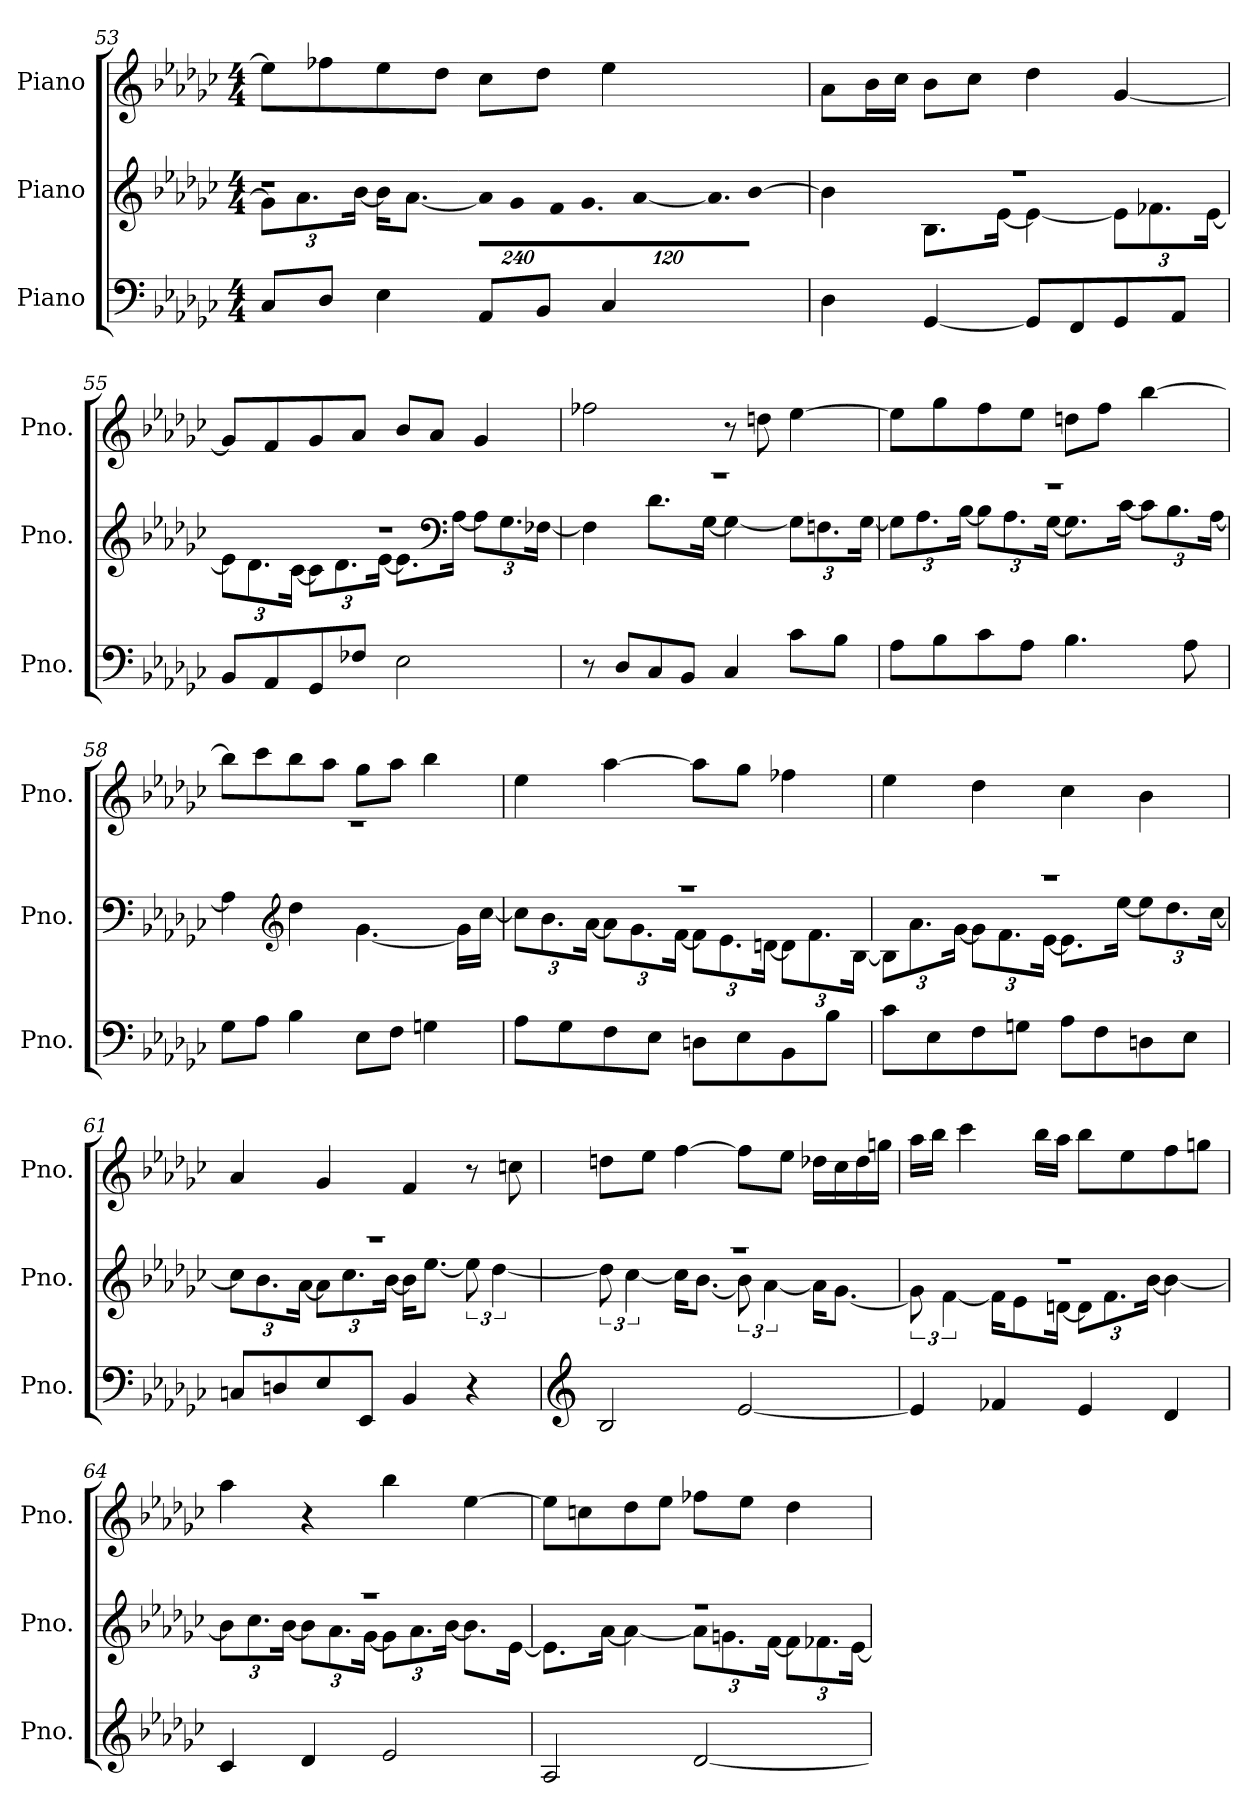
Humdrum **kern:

**kern	**kern	**kern
*part3	*part2	*part1
*staff3	*staff2	*staff1
*I"Piano	*I"Piano	*I"Piano
*I'Pno.	*I'Pno.	*I'Pno.
!!LO:LB:g=z
*clefF4	*clefG2	*clefG2
*k[b-e-a-d-g-c-]	*k[b-e-a-d-g-c-]	*k[b-e-a-d-g-c-]
*M4/4	*M4/4	*M4/4
=53	=53	=53
*	*^	*
*	*	*Xbrackettup	*
8C-/L	1r	12g-\L]	8ee-\L]
.	.	12.a-\	.
8D-/J	.	.	8ff-X\
.	.	[24b-\Jk	.
4E-\	.	16b-\KL]	8ee-\
.	.	[8.a-\J	.
.	.	.	8dd-\J
!	!	!LO:N:vis=16	!
8AA-/L	.	1920%137a-\LL]	8cc-\L
!	!	!LO:N:vis=16	!
.	.	1920%137g-\	.
8BB-/J	.	.	8dd-\J
!	!	!LO:N:vis=16	!
.	.	1920%137f\	.
!	!	!LO:N:vis=16.	!
.	.	960%103g-\	.
4C-/	.	.	4ee-\
!	!	!LO:N:vis=32	!
.	.	[640%23a-\K	.
!	!	!LO:N:vis=16.	!
.	.	960%103a-\]	.
!	!	!LO:N:vis=32	!
.	.	[640%23b-\JJk	.
1920ryy	1920ryy	.	1920ryy
=54	=54	=54	=54
4D-\	1r	4b-\]	8a-\L
.	.	.	16b-\L
.	.	.	16cc-\JJ
[4GG-/	.	8.B-\L	8b-\L
.	.	.	8cc-\J
.	.	[16e-\Jk	.
8GG-/L]	.	4e-\_	4dd-\
8FF/	.	.	.
8GG-/	.	12e-\L]	[4g-/
.	.	12.f-X\	.
8AA-/J	.	.	.
.	.	[24e-\Jk	.
!!LO:LB:g=z
=55	=55	=55	=55
8BB-/L	1r	12e-\L]	8g-/L]
.	.	12.d-\	.
8AA-/	.	.	8f/
.	.	[24c-\Jk	.
8GG-/	.	12c-\L]	8g-/
.	.	12.d-\	.
8F-X/J	.	.	8a-/J
.	.	[24e-\Jk	.
2E-\	.	8.e-\L]	8b-/L
.	.	.	8a-/J
*	*clefF4	*	*
.	.	[16A-\Jk	.
.	.	12A-\L]	4g-/
.	.	12.G-\	.
.	.	[24F-X\Jk	.
=56	=56	=56	=56
8r	1r	4F-\]	2ff-X\
8D-/L	.	.	.
8C-/	.	8.d-\L	.
8BB-/J	.	.	.
.	.	[16G-\Jk	.
4C-/	.	4G-\_	8r
.	.	.	8ddn\
8c-\L	.	12G-\L]	[4ee-\
.	.	12.Fn\	.
8B-\J	.	.	.
.	.	[24G-\Jk	.
!!LO:LB:g=z
=57	=57	=57	=57
8A-\L	1r	12G-\L]	8ee-\L]
.	.	12.A-\	.
8B-\	.	.	8gg-\
.	.	[24B-\Jk	.
8c-\	.	12B-\L]	8ff\
.	.	12.A-\	.
8A-\J	.	.	8ee-\J
.	.	[24G-\Jk	.
4.B-\	.	8.G-\L]	8ddn\L
.	.	.	8ff\J
.	.	[16c-\Jk	.
.	.	12c-\L]	[4bb-\
.	.	12.B-\	.
8A-\	.	.	.
.	.	[24A-\Jk	.
=58	=58	=58	=58
8G-\L	1r	4A-\]	8bb-\L]
8A-\J	.	.	8ccc-\
*	*clefG2	*	*
4B-\	.	4dd-\	8bb-\
.	.	.	8aa-\J
8E-\L	.	[4.g-\	8gg-\L
8F\J	.	.	8aa-\J
4Gn\	.	.	4bb-\
.	.	16g-\LL]	.
.	.	[16cc-\JJ	.
!!LO:PB:g=z
=59	=59	=59	=59
8A-\L	1r	12cc-\L]	4ee-\
.	.	12.b-\	.
8G-\	.	.	.
.	.	[24a-\Jk	.
8F\	.	12a-\L]	[4aa-\
.	.	12.g-\	.
8E-\J	.	.	.
.	.	[24f\Jk	.
8Dn\L	.	12f\L]	8aa-\L]
.	.	12.e-\	.
8E-\	.	.	8gg-\J
.	.	[24dn\Jk	.
8BB-\	.	12d\L]	4ff-X\
.	.	12.f\	.
8B-\J	.	.	.
.	.	[24B-\Jk	.
=60	=60	=60	=60
8c-\L	1r	12B-\L]	4ee-\
.	.	12.a-\	.
8E-\	.	.	.
.	.	[24g-\Jk	.
8F\	.	12g-\L]	4dd-\
.	.	12.f\	.
8Gn\J	.	.	.
.	.	[24e-\Jk	.
8A-\L	.	8.e-\L]	4cc-\
8F\	.	.	.
.	.	[16ee-\Jk	.
8Dn\	.	12ee-\L]	4b-\
.	.	12.dd-\	.
8E-\J	.	.	.
.	.	[24cc-\Jk	.
!!LO:LB:g=z
=61	=61	=61	=61
8Cn/L	1r	12cc-\L]	4a-/
.	.	12.b-\	.
8Dn/	.	.	.
.	.	[24a-\Jk	.
8E-/	.	12a-\L]	4g-/
.	.	12.cc-\	.
8EE-/J	.	.	.
.	.	[24b-\Jk	.
4BB-/	.	16b-\KL]	4f/
.	.	[8.ee-\J	.
*	*	*brackettup	*
4r	.	12ee-\]	8r
.	.	[6dd-\	.
.	.	.	8ccn\
=62	=62	=62	=62
*clefG2	*	*	*
2B-/	1r	12dd-\]	8ddn\L
.	.	[6cc-\	.
.	.	.	8ee-\J
.	.	16cc-\KL]	[4ff\
.	.	[8.b-\J	.
[2e-/	.	12b-\]	8ff\L]
.	.	[6a-\	.
.	.	.	8ee-\J
.	.	16a-\KL]	16dd-X\LL
.	.	[8.g-\J	16cc-\
.	.	.	16dd-\
.	.	.	16ggn\JJ
!!LO:LB:g=z
=63	=63	=63	=63
4e-/]	1r	12g-\]	16aa-\LL
.	.	.	16bb-\JJ
.	.	[6f\	.
.	.	.	4ccc-\
4f-X/	.	16f\KL]	.
.	.	8e-\	.
.	.	.	16bb-\LL
.	.	[16dn\Jk	16aa-\JJ
*	*	*Xbrackettup	*
4e-/	.	12d\L]	8bb-\L
.	.	12.f\	.
.	.	.	8ee-\
.	.	[24b-\Jk	.
4d-/	.	4b-\_	8ff\
.	.	.	8ggn\J
=64	=64	=64	=64
4c-/	1r	12b-\L]	4aa-\
.	.	12.cc-\	.
.	.	[24b-\Jk	.
4d-/	.	12b-\L]	4r
.	.	12.a-\	.
.	.	[24g-\Jk	.
2e-/	.	12g-\L]	4bb-\
.	.	12.a-\	.
.	.	[24b-\Jk	.
.	.	8.b-\L]	[4ee-\
.	.	[16e-\Jk	.
!!LO:LB:g=z
=65	=65	=65	=65
2A-/	1r	8.e-\L]	8ee-\L]
.	.	.	8ccn\
.	.	[16a-\Jk	.
.	.	4a-\_	8dd-\
.	.	.	8ee-\J
[2d-/	.	12a-\L]	8ff-X\L
.	.	12.gn\	.
.	.	.	8ee-\J
.	.	[24f\Jk	.
.	.	12f\L]	4dd-\
.	.	12.f-X\	.
.	.	[24e-\Jk	.
*	*v	*v	*
=	=	=
*-	*-	*-
